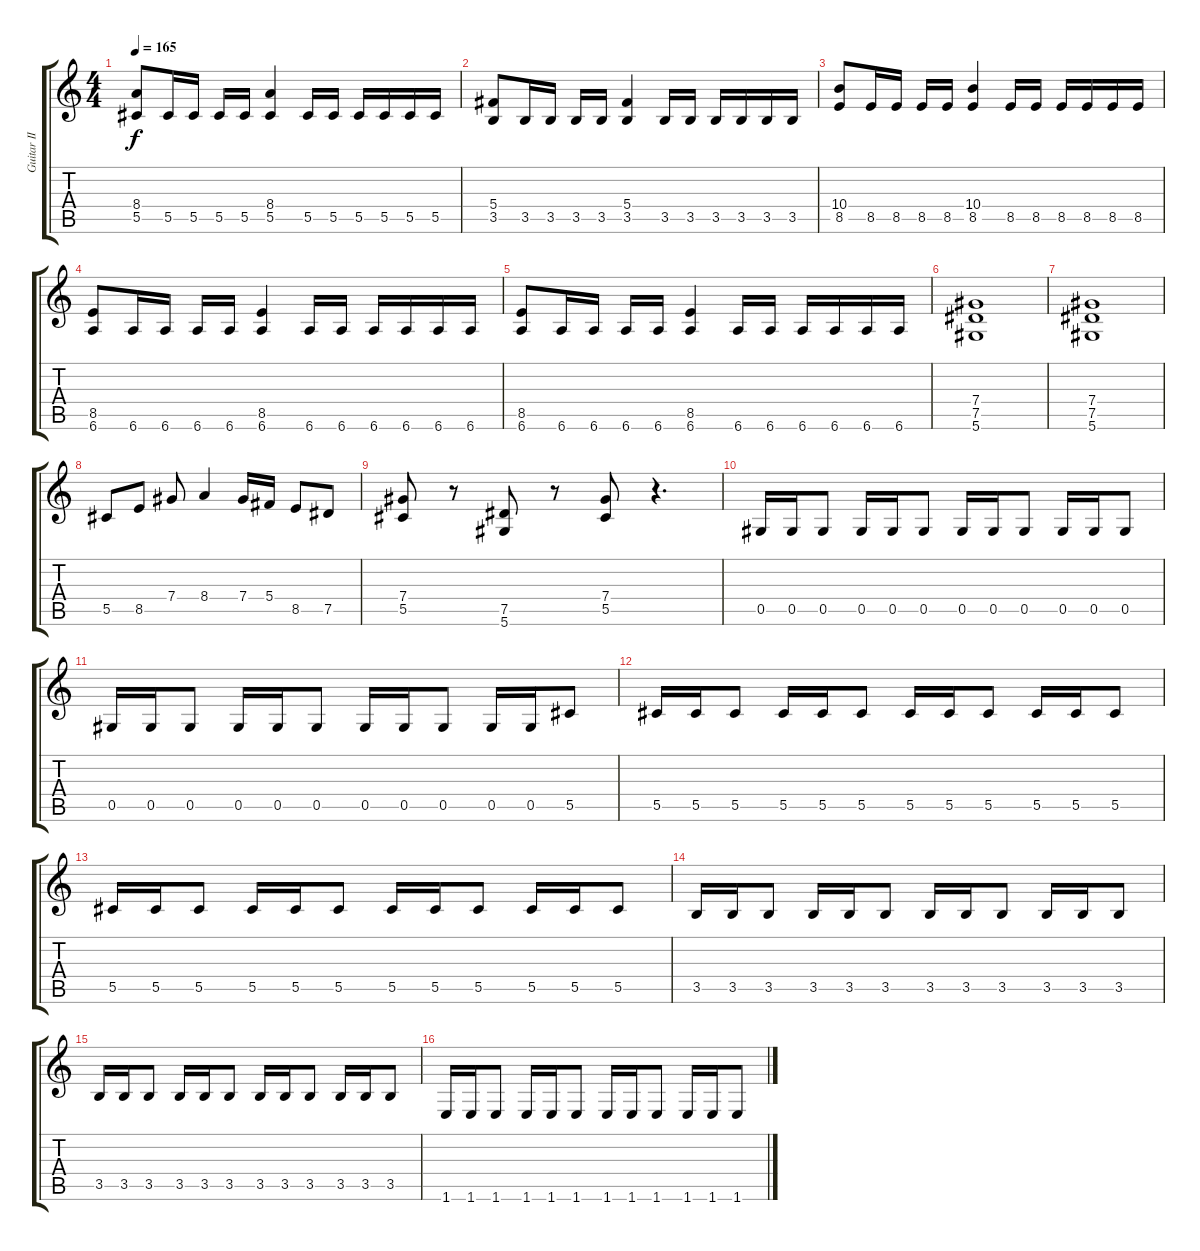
\track ("Guitar II" "Guitar II") {instrument overdrivenguitar}
\staff {score tabs}
\tuning (Eb4 Bb3 Gb3 Db3 Ab2 Eb2) {hide}
\ts (4 4)
\tempo 165
\clef g2
\ks c
(8.4 5.5).8{dy f} 5.5.16 5.5.16 5.5.16 5.5.16 (8.4 5.5).4 5.5.16 5.5.16 5.5.16 5.5.16 5.5.16 5.5.16 |
(5.4 3.5).8 3.5.16 3.5.16 3.5.16 3.5.16 (5.4 3.5).4 3.5.16 3.5.16 3.5.16 3.5.16 3.5.16 3.5.16 |
(10.4 8.5).8 8.5.16 8.5.16 8.5.16 8.5.16 (10.4 8.5).4 8.5.16 8.5.16 8.5.16 8.5.16 8.5.16 8.5.16 |
(8.5 6.6).8 6.6.16 6.6.16 6.6.16 6.6.16 (8.5 6.6).4 6.6.16 6.6.16 6.6.16 6.6.16 6.6.16 6.6.16 |
(8.5 6.6).8 6.6.16 6.6.16 6.6.16 6.6.16 (8.5 6.6).4 6.6.16 6.6.16 6.6.16 6.6.16 6.6.16 6.6.16 |
(7.4 7.5 5.6).1 |
(7.4 7.5 5.6).1 |
5.5.8 8.5.8 7.4.8 8.4.4 7.4.16 5.4.16 8.5.8 7.5.8 |
(7.4 5.5).8 r.8 (7.5 5.6).8 r.8 (7.4 5.5).8 r.4{d} |
0.5.16{volume 14 balance 8} 0.5.16 0.5.8 0.5.16 0.5.16 0.5.8 0.5.16 0.5.16 0.5.8 0.5.16 0.5.16 0.5.8 |
0.5.16 0.5.16 0.5.8 0.5.16 0.5.16 0.5.8 0.5.16 0.5.16 0.5.8 0.5.16 0.5.16 5.5.8 |
5.5.16 5.5.16 5.5.8 5.5.16 5.5.16 5.5.8 5.5.16 5.5.16 5.5.8 5.5.16 5.5.16 5.5.8 |
5.5.16 5.5.16 5.5.8 5.5.16 5.5.16 5.5.8 5.5.16 5.5.16 5.5.8 5.5.16 5.5.16 5.5.8 |
3.5.16 3.5.16 3.5.8 3.5.16 3.5.16 3.5.8 3.5.16 3.5.16 3.5.8 3.5.16 3.5.16 3.5.8 |
3.5.16 3.5.16 3.5.8 3.5.16 3.5.16 3.5.8 3.5.16 3.5.16 3.5.8 3.5.16 3.5.16 3.5.8 |
1.6.16 1.6.16 1.6.8 1.6.16 1.6.16 1.6.8 1.6.16 1.6.16 1.6.8 1.6.16 1.6.16 1.6.8
